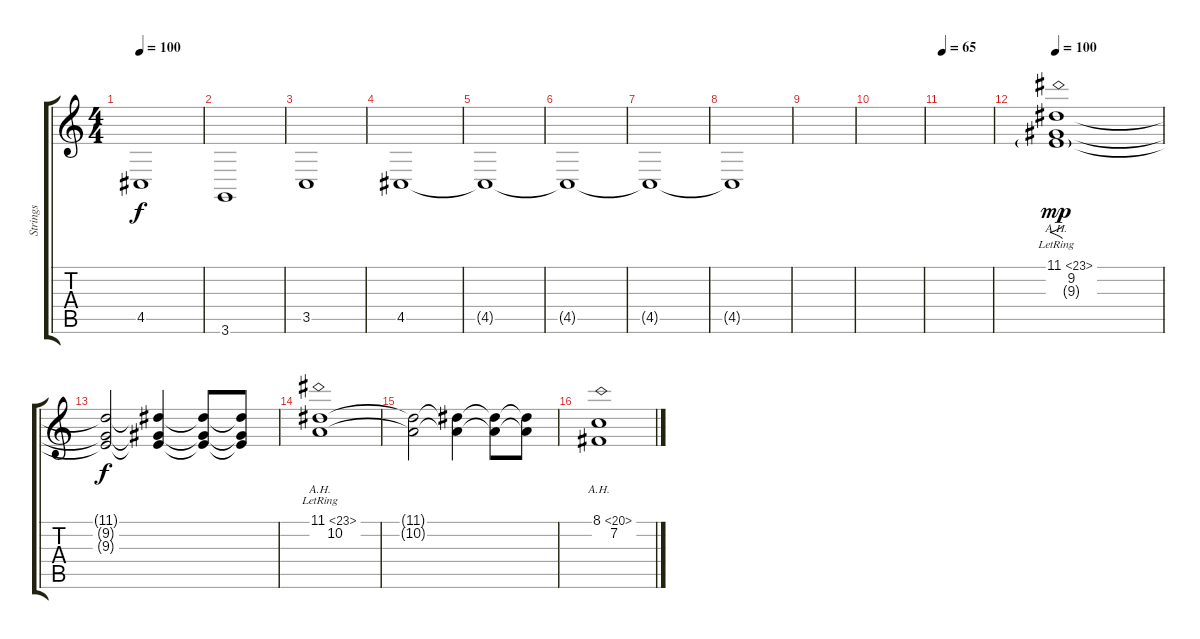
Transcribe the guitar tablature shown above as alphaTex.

\track ("Strings" "Strings") {instrument stringensemble1}
\staff {score tabs}
\tuning (E4 B3 G3 D3 A2 E2) {hide}
\ts (4 4)
\tempo 100
\clef g2
\ks c
4.5.1{dy f} |
3.6.1 |
3.5.1 |
4.5.1 |
4.5{t}.1 |
4.5{t}.1 |
4.5{t}.1 |
4.5{t}.1 |
|
|
\tempo 65
|
\tempo 100
(11.1{ah 12 lr} 9.2{lr} 9.3{g}).1{f dy mp volume 6 instrument stringensemble1} |
(11.1{t} 9.2{t} 9.3{t}).2{dy f} (11.1{t} 9.2{t} 9.3{t}).4 (11.1{t} 9.2{t} 9.3{t}).8 (11.1{t} 9.2{t} 9.3{t}).8{volume 4} |
(11.1{ah 12 lr} 10.2{lr}).1{volume 7} |
(11.1{t} 10.2{t}).2 (11.1{t} 10.2{t}).4 (11.1{t} 10.2{t}).8 (11.1{t} 10.2{t}).8{volume 5} |
(8.1{ah 12} 7.2).1{volume 5}
